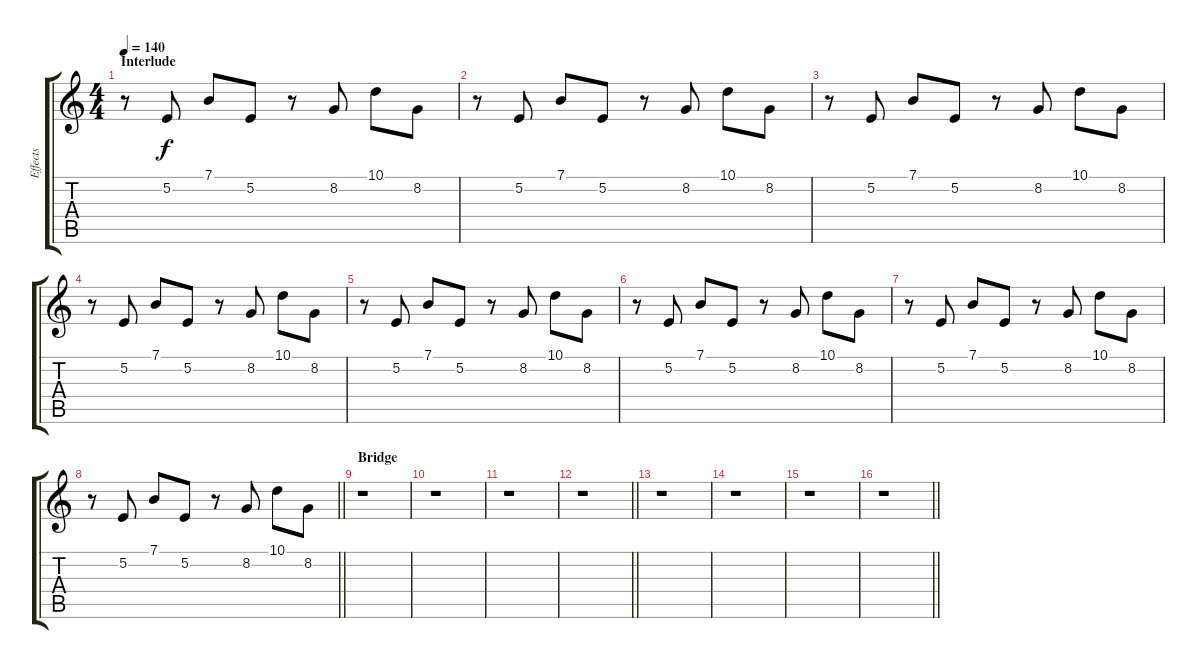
\track ("Effects" "Effects") {instrument drawbarorgan}
\staff {score tabs}
\tuning (E4 B3 G3 D3 A2 E2) {hide}
\ts (4 4)
\section ("" "Interlude")
\tempo 140
\clef g2
\ks c
r.8{dy f} 5.2.8 7.1.8 5.2.8 r.8 8.2.8 10.1.8 8.2.8 |
r.8 5.2.8 7.1.8 5.2.8 r.8 8.2.8 10.1.8 8.2.8 |
r.8 5.2.8 7.1.8 5.2.8 r.8 8.2.8 10.1.8 8.2.8 |
r.8 5.2.8 7.1.8 5.2.8 r.8 8.2.8 10.1.8 8.2.8 |
r.8 5.2.8 7.1.8 5.2.8 r.8 8.2.8 10.1.8 8.2.8 |
r.8 5.2.8 7.1.8 5.2.8 r.8 8.2.8 10.1.8 8.2.8 |
r.8 5.2.8 7.1.8 5.2.8 r.8 8.2.8 10.1.8 8.2.8 |
\barLineRight lightlight
r.8 5.2.8 7.1.8 5.2.8 r.8 8.2.8 10.1.8 8.2.8 |
\section ("" "Bridge")
r.1 |
r.1 |
r.1 |
\barLineRight lightlight
r.1 |
r.1 |
r.1 |
r.1 |
\barLineRight lightlight
r.1
